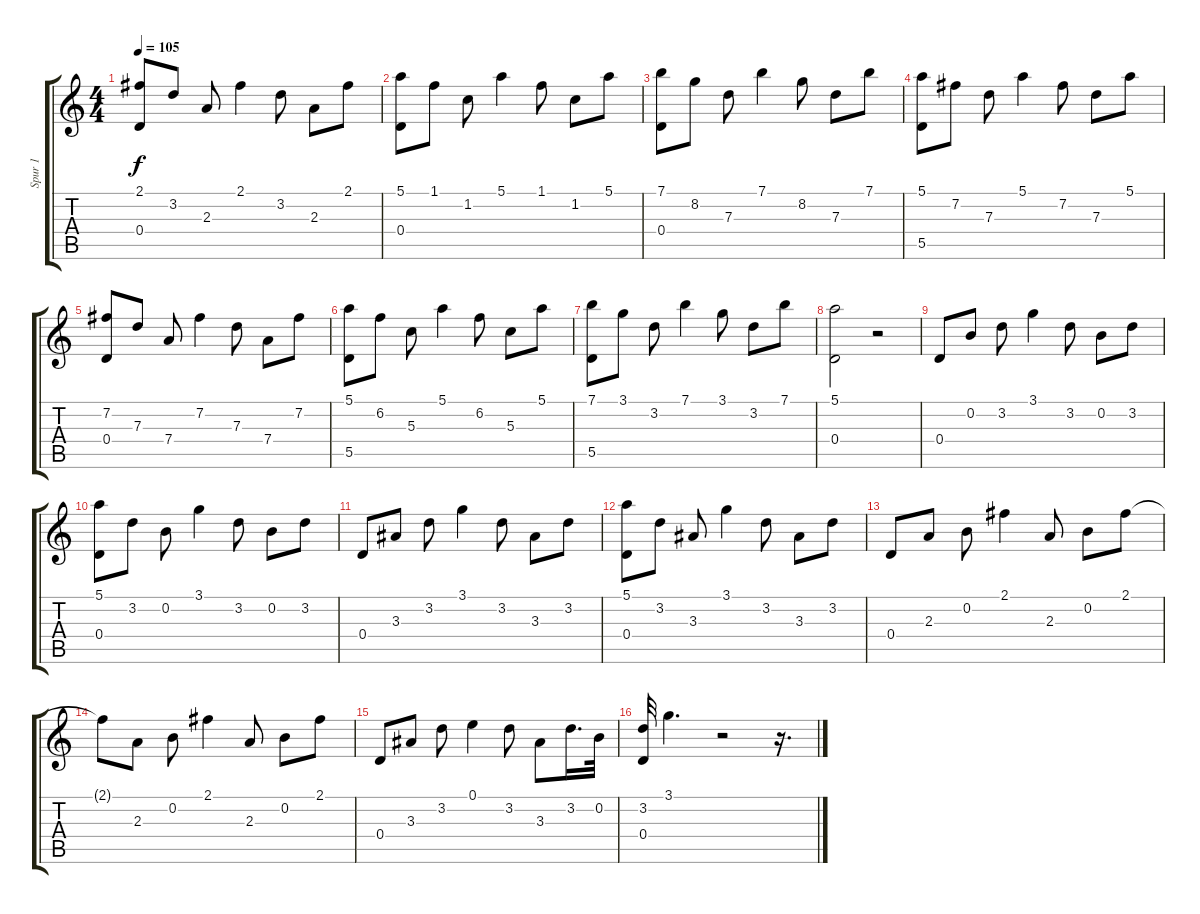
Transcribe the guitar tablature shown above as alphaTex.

\track ("Spur 1" "Spur 1") {instrument acousticguitarnylon}
\staff {score tabs}
\tuning (E4 B3 G3 D3 A2 E2) {hide}
\ts (4 4)
\tempo 105
\clef g2
\ks c
(2.1 0.4).8{dy f} 3.2.8 2.3.8 2.1.4 3.2.8 2.3.8 2.1.8 |
(5.1 0.4).8 1.1.8 1.2.8 5.1.4 1.1.8 1.2.8 5.1.8 |
(7.1 0.4).8 8.2.8 7.3.8 7.1.4 8.2.8 7.3.8 7.1.8 |
(5.1 5.5).8 7.2.8 7.3.8 5.1.4 7.2.8 7.3.8 5.1.8 |
(7.2 0.4).8 7.3.8 7.4.8 7.2.4 7.3.8 7.4.8 7.2.8 |
(5.1 5.5).8 6.2.8 5.3.8 5.1.4 6.2.8 5.3.8 5.1.8 |
(7.1 5.5).8 3.1.8 3.2.8 7.1.4 3.1.8 3.2.8 7.1.8 |
(5.1 0.4).2 r.2 |
0.4.8 0.2.8 3.2.8 3.1.4 3.2.8 0.2.8 3.2.8 |
(5.1 0.4).8 3.2.8 0.2.8 3.1.4 3.2.8 0.2.8 3.2.8 |
0.4.8 3.3.8 3.2.8 3.1.4 3.2.8 3.3.8 3.2.8 |
(5.1 0.4).8 3.2.8 3.3.8 3.1.4 3.2.8 3.3.8 3.2.8 |
0.4.8 2.3.8 0.2.8 2.1.4 2.3.8 0.2.8 2.1.8 |
2.1{t}.8 2.3.8 0.2.8 2.1.4 2.3.8 0.2.8 2.1.8 |
0.4.8 3.3.8 3.2.8 0.1.4 3.2.8 3.3.8 3.2.16{d} 0.2.32 |
(3.2 0.4).32 3.1.4{d} r.2 r.16{d}
